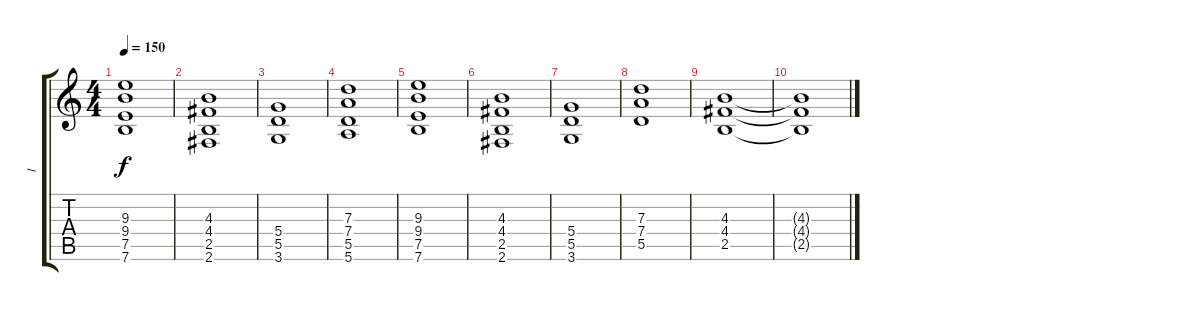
\track ("I" "I") {instrument distortionguitar}
\staff {score tabs}
\tuning (E4 B3 G3 D3 A2 E2) {hide}
\ts (4 4)
\tempo 150
\clef g2
\ks c
(9.3 9.4 7.5 7.6).1{dy f} |
(4.3 4.4 2.5 2.6).1 |
(5.4 5.5 3.6).1 |
(7.3 7.4 5.5 5.6).1 |
(9.3 9.4 7.5 7.6).1 |
(4.3 4.4 2.5 2.6).1 |
(5.4 5.5 3.6).1 |
(7.3 7.4 5.5).1 |
(4.3 4.4 2.5).1 |
(4.3{t} 4.4{t} 2.5{t}).1
